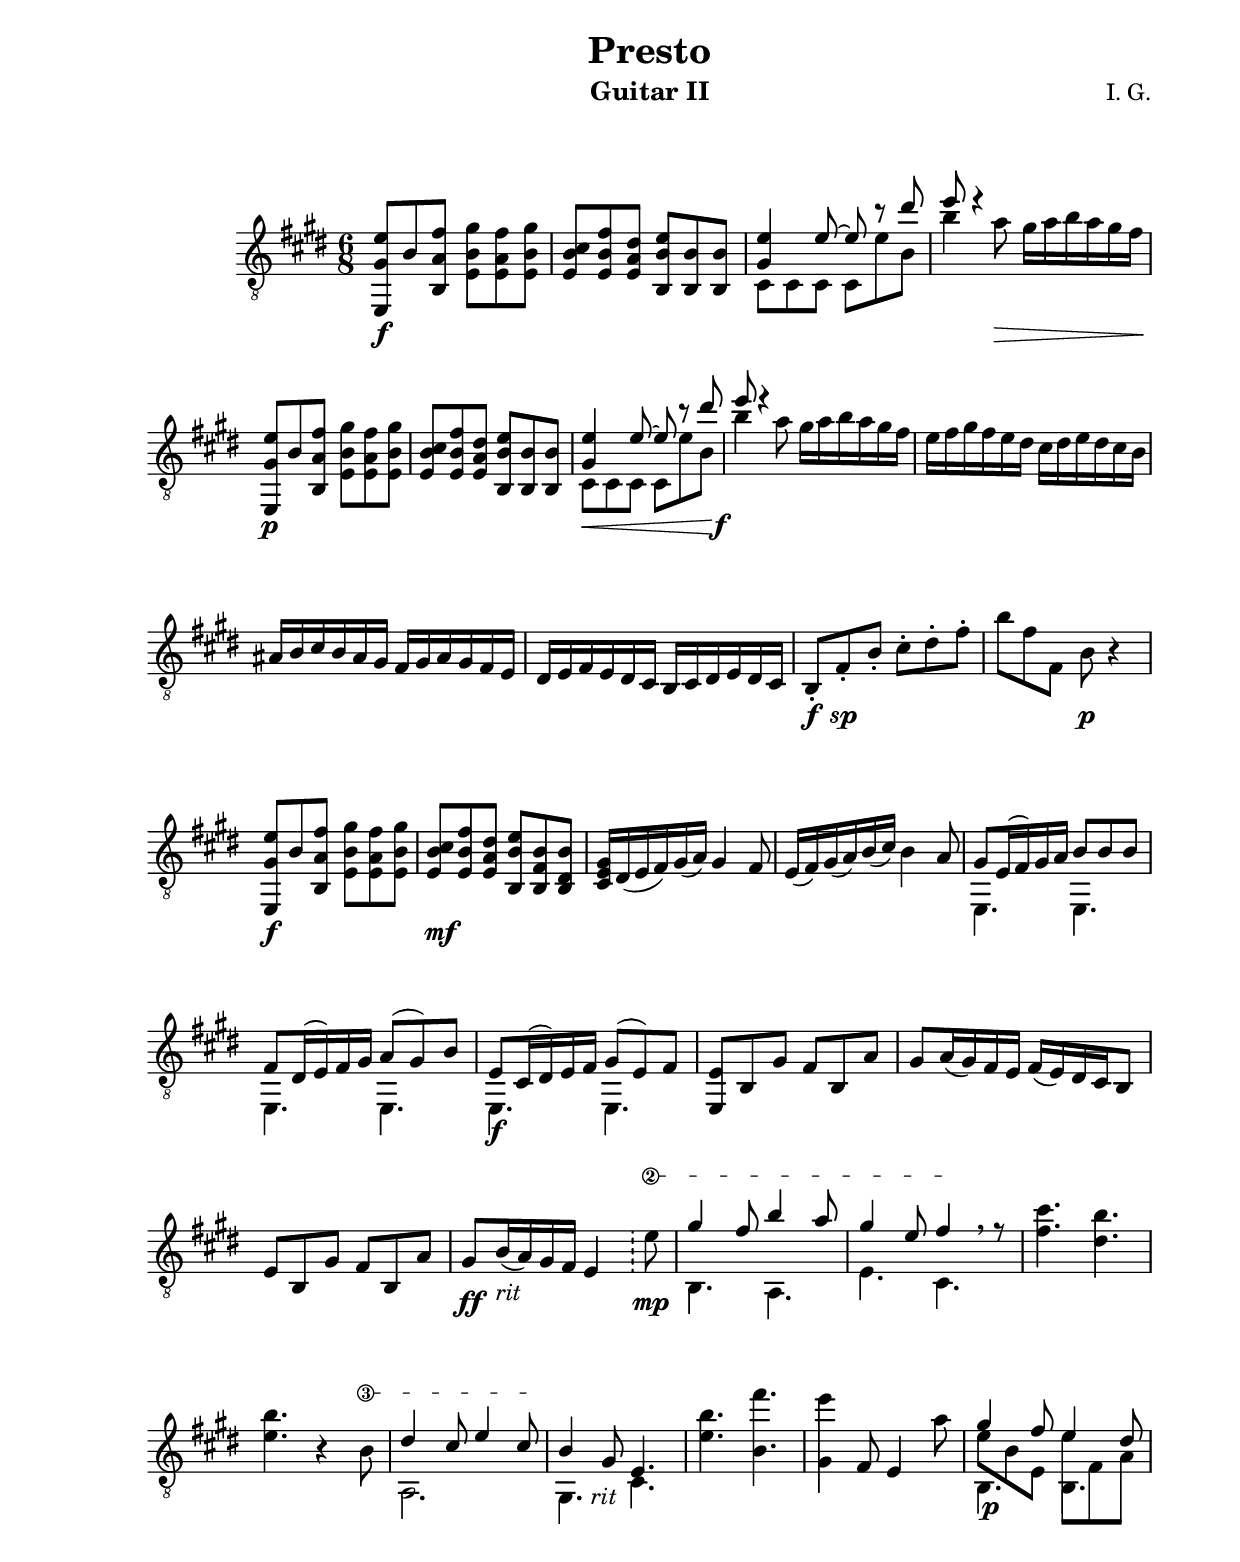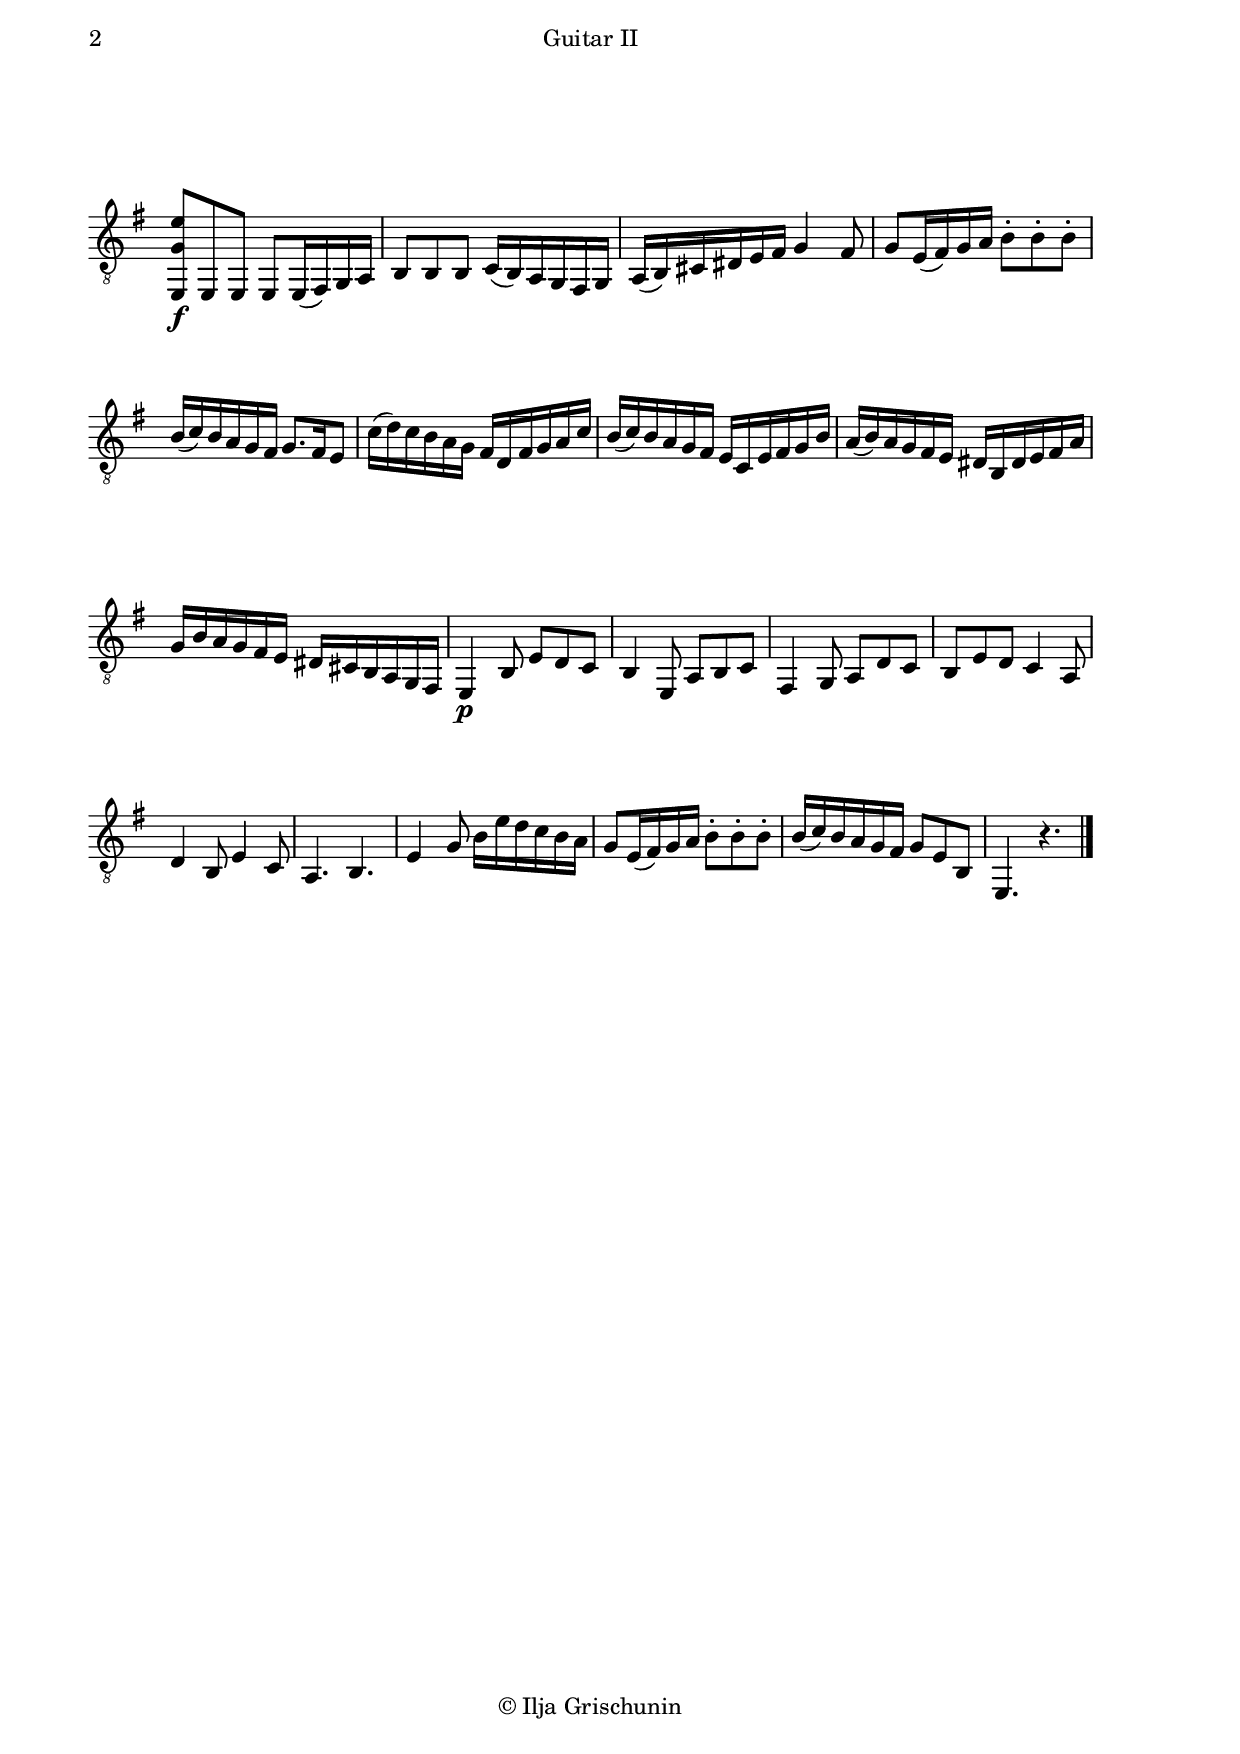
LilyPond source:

\version "2.18.0"

\language "deutsch"

\header {
  title = "Presto"
  instrument = "Guitar II"
  meter = ""
  composer = "I. G."
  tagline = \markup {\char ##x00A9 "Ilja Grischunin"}
}

\paper {
  #(set-paper-size "a4")
  top-system-spacing #'basic-distance = #25
  top-markup-spacing #'basic-distance = #8
  markup-system-spacing #'basic-distance = #26
  system-system-spacing #'basic-distance = #22
  last-bottom-spacing #'basic-distance = #25
  two-sided = ##t
  inner-margin = 25
  outer-margin = 15
}

\layout {
  \context {
    \Score
    \remove "Bar_number_engraver"
  }
}

\include "global.ly"
dynamic = 
%\relative
{
  s2.*3\f s4 s4\> s8. s16\! s2.*2\p s2\< s8. s16\!
  %\once \override DynamicText.extra-offset = #'(-2.5 . 4)
  \once \override DynamicText.extra-offset = #'(-2.5 . 0)
  s2.*4\f s8\f s8\sp s2 s4. s4.\p s2.\f s2.*5\mf s2.*4\f
  s8\ff s2^\markup { \italic rit } s8\mp s2.*5 s8. s16^\markup { \italic rit }
  s2 s2.*2 s16 s8.\p s8 s4. s2.*9\f s2.*10\p
}

stringNumberSpanner =
#(define-music-function (parser location StringNumber) (string?)
   #{
     \override TextSpanner.style = #'dashed-line
     \override TextSpanner.font-size = #-5
     \override TextSpanner.bound-details.left.stencil-align-dir-y = #CENTER
     \override TextSpanner.bound-details.left.text = \markup { \circle \number #StringNumber }
   #})

guitarTwo = 
\relative
{
  \global
  \clef "treble_8"
  <e, gis' e'>8 h'' <h, a' fis'><e h' gis'><e a fis'><e h' gis'><e h' cis><e h' fis'><e a dis>
  <h h' e><h h'><h h'>
  <<
    {
      <gis' e'>4 e'8~ e r dis' e e4\rest s4.
    }
    \\
    {
      cis,,8 cis cis cis e' h h'4 a8 gis16 a h a gis fis
    }
  >>
  <e,, gis' e'>8 h'' <h, a' fis'><e h' gis'><e a fis'><e h' gis'><e h' cis><e h' fis'><e a dis>
  <h h' e><h h'><h h'>
  <<
    {
      <gis' e'>4 e'8~ e r dis' e e4\rest s4.
    }
    \\
    {
      cis,,8 cis cis cis e' h h'4 a8 gis16 a h a gis fis
    }
  >>
  e16 fis gis fis e dis cis dis e dis cis h ais h cis h ais gis fis gis ais gis fis e
  dis e fis e dis cis h cis dis e dis cis h8-. fis'-. h-. cis-. dis-. fis-. h fis fis, h r4
  <e,, gis' e'>8 h'' <h, a' fis'><e h' gis'><e a fis'><e h' gis'><e h' cis><e h' fis'><e a dis>
  <h h' e><h fis' h><h dis h'><cis e gis>16 dis( e fis) gis( a) gis4 fis8
  e16( fis) gis( a) h( cis) h4 a8
  <<
    {
      gis8 e16( fis) gis a h8 h h fis dis16( e) fis gis a8( gis) h e, cis16( dis) e fis gis8( e) fis
    }
    \\
    {
      e,4. e e e e e
    }
  >>
  <e e'>8 h' gis' fis h, a' gis a16( gis) fis e fis( e) dis cis h8 e h  gis' fis h, a'
  gis h16( a) gis fis e4 \bar "!"
  <<
    {
      \stringNumberSpanner "2"
      \textSpannerUp
      \stemDown e'8\startTextSpan
      \stemUp gis4 fis8 h4 a8 gis4 e8 fis4\stopTextSpan \breathe r8
    }
    \\
    {
      s8 h,,4. a e' cis
    }
  >>
  <fis' cis'>4.<dis h'><e h'> r4
  <<
    {
      \stringNumberSpanner "3"
      \textSpannerUp
      \stemDown h8\startTextSpan
      \stemUp dis4 cis8 e4 cis8\stopTextSpan h4 gis8 e4.
    }
    \\
    {
      s8 a,2. gis4. cis
    }
  >>
  <e' h'>4.<h fis''><gis e''>4 fis8 e4 a'8
  <<
    {
      gis4 fis8 e4 dis8
    }
    \\
    {
      e8 h e, e' fis, a
    }
    \\
    {
      \voiceTwo
      h,4. h
    }
  >>
  \break
  
  \override Staff.Clef #'break-visibility = #begin-of-line-visible
  %\override Staff.Clef #'explicitClefVisibility = #begin-of-line-visible
  \override Staff.TimeSignature #'break-visibility = #begin-of-line-visible
  \set Staff.explicitKeySignatureVisibility = #begin-of-line-visible % this will do the job with the time signatures
  \override Staff.KeyCancellation #'break-visibility = #all-invisible
  \override Staff.KeyCancellation #'explicitKeySignatureVisibility = #all-invisible
  
  \key e \minor
  <e, g' e'>8 e e e e16( fis) g a h8 h h c16( h) a g fis g a( h) cis dis e fis g4 fis8
  g e16( fis) g a h8-. h-. h-. h16( c) h a g fis g8. fis16 e8
  c'16( d) c h a g fis d fis g a c h( c) h a g fis e c e fis g h
  a( h) a g fis e dis h dis e fis a g h a g fis e dis cis h a g fis
  e4 h'8 e d c h4 e,8 a h c fis,4 g8 a d c h e d c4 a8 d4 h8 e4 c8 a4. h
  e4 g8 h16 e d c h a g8 e16( fis) g a h8-. h-. h-. h16( c) h a g fis g8 e h e,4. r
  \bar "|."
}

\score {
  <<
    \new Staff %\with {
      %instrumentName = "Guitar II"
    %}
    \guitarTwo
    \new Dynamics \dynamic
  >>
}